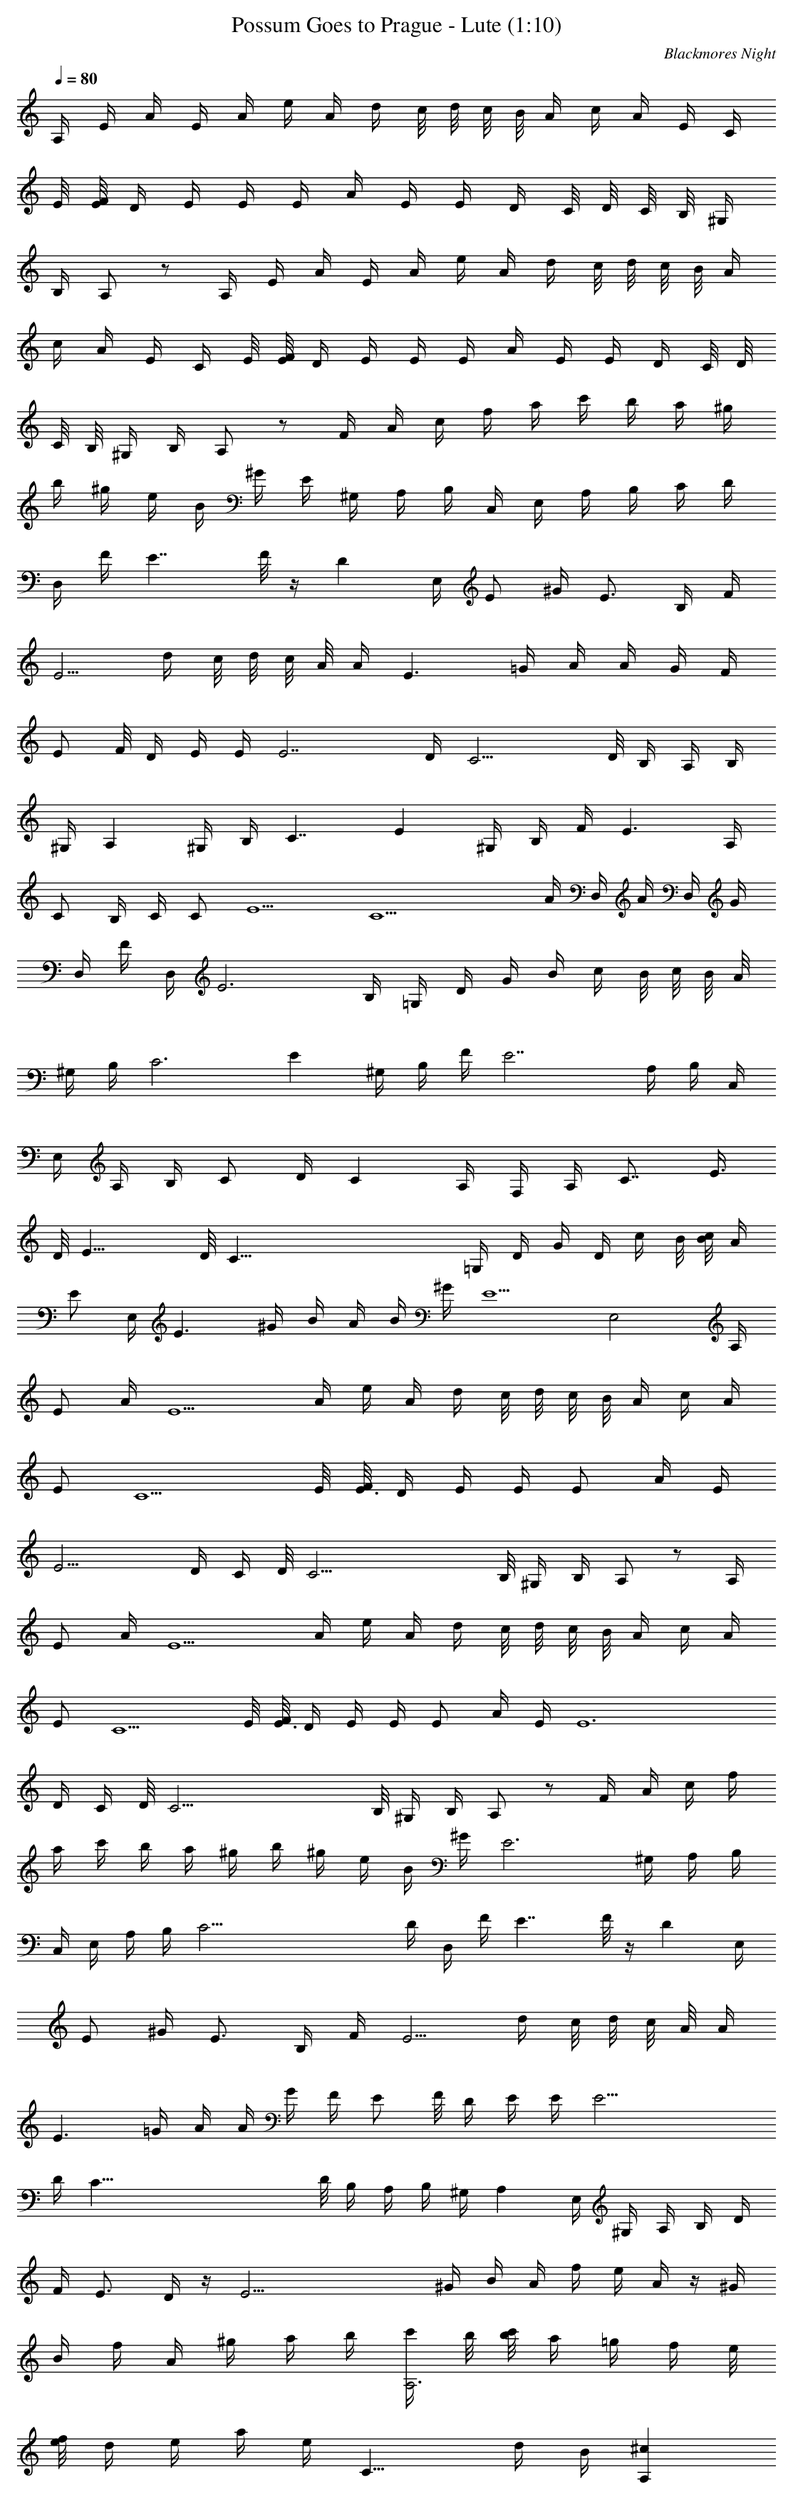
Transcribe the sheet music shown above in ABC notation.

X:1
T:Possum Goes to Prague - Lute (1:10)
C:Blackmores Night
L:1/4
Q:80
K:C
A,/4 E/4 A/4 E/4 A/4 e/4 A/4 d/4 c/8 d/8 c/8 B/8 A/4 c/4 A/4 E/4 C/4
E/8 [F/8E/8] D/4 E/4 E/4 E/4 A/4 E/4 E/4 D/4 C/8 D/8 C/8 B,/8 ^G,/4
B,/4 A,/2 z/2 A,/4 E/4 A/4 E/4 A/4 e/4 A/4 d/4 c/8 d/8 c/8 B/8 A/4
c/4 A/4 E/4 C/4 E/8 [F/8E/8] D/4 E/4 E/4 E/4 A/4 E/4 E/4 D/4 C/8 D/8
C/8 B,/8 ^G,/4 B,/4 A,/2 z/2 F/4 A/4 c/4 f/4 a/4 c'/4 b/4 a/4 ^g/4
b/4 ^g/4 e/4 B/4 ^G/4 E/4 ^G,/4 A,/4 B,/4 C,/4 E,/4 A,/4 B,/4 C/4 D/4
D,/4 F/4 [E7/4z/8] F/8 z/4 D E,/4 [E/2z/4] ^G/4 [E3/4z/4] B,/4 F/4
[E5/4z/4] d/4 c/8 d/8 c/8 A/8 A/4 [E3/2z/4] =G/4 A/4 A/4 G/4 F/4
[E/2z/8] F/8 D/4 E/4 E/4 [E7/2z/4] D/4 [C11/4z/8] D/8 B,/4 A,/4 B,/4
^G,/4 A, ^G,/4 B,/4 [C7/4z/4] [Ez/4] ^G,/4 B,/4 F/4 [E3/2z/4] A,/4
[C/2z/4] B,/4 C/4 [C/2z/4] [E5/2z/4] [C5z/4] A/4 D,/4 A/4 D,/4 G/4
D,/4 F/4 D,/4 [E3z/4] B,/4 =G,/4 D/4 G/4 B/4 c/4 B/8 c/8 B/8 A/8
^G,/4 B,/4 [C3z/4] [Ez/4] ^G,/4 B,/4 F/4 [E7/2z/4] A,/4 B,/4 C,/4
E,/4 A,/4 B,/4 [C/2z/4] D/4 [Cz/4] A,/4 F,/4 A,/4 [C7/8z/4] [E3/8z/4]
D/8 [E17/8z/8] D/8 [C77/8z/8] =G,/4 D/4 G/4 D/4 c/4 B/8 [c/8B/8] A/4
[E/2z/4] E,/4 [E3/2z/4] ^G/4 B/4 A/4 B/4 ^G/4 [E5/2z/4] E,2 A,/4
[E/2z/4] A/4 [E5/2z/4] A/4 e/4 A/4 d/4 c/8 d/8 c/8 B/8 A/4 c/4 A/4
[E/2z/4] [C5/2z/4] E/8 [F/8E3/8] D/4 E/4 E/4 [E/2z/4] A/4 E/4
[E11/4z/4] D/4 [C/4z/8] D/8 [C21/4z/8] B,/8 ^G,/4 B,/4 A,/2 z/2 A,/4
[E/2z/4] A/4 [E5/2z/4] A/4 e/4 A/4 d/4 c/8 d/8 c/8 B/8 A/4 c/4 A/4
[E/2z/4] [C5/2z/4] E/8 [F/8E3/8] D/4 E/4 E/4 [E/2z/4] A/4 E/4 [E6z/4]
D/4 [C/4z/8] D/8 [C29/4z/8] B,/8 ^G,/4 B,/4 A,/2 z/2 F/4 A/4 c/4 f/4
a/4 c'/4 b/4 a/4 ^g/4 b/4 ^g/4 e/4 B/4 ^G/4 [E3z/4] ^G,/4 A,/4 B,/4
C,/4 E,/4 A,/4 B,/4 [C33/4z/4] D/4 D,/4 F/4 [E7/4z/8] F/8 z/4 D E,/4
[E/2z/4] ^G/4 [E3/4z/4] B,/4 F/4 [E5/4z/4] d/4 c/8 d/8 c/8 A/8 A/4
[E3/2z/4] =G/4 A/4 A/4 G/4 F/4 [E/2z/8] F/8 D/4 E/4 E/4 [E17/4z/4]
D/4 [C85/8z/8] D/8 B,/4 A,/4 B,/4 ^G,/4 A, E,/4 ^G,/4 A,/4 B,/4 D/4
F/4 [E3/4z/4] D/4 z/4 [E31/4z/4] ^G/4 B/4 A/4 f/4 e/4 A/4 z/4 ^G/4
B/4 f/4 A/4 ^g/4 a/4 b/4 [c'/4A,3] b/8 [c'/8b/8] a/4 =g/4 f/4 e/8
[f/8e/8] d/4 e/4 a/4 [e/4z/8] [C13/8z/8] d/4 B/4 [^cA,]
